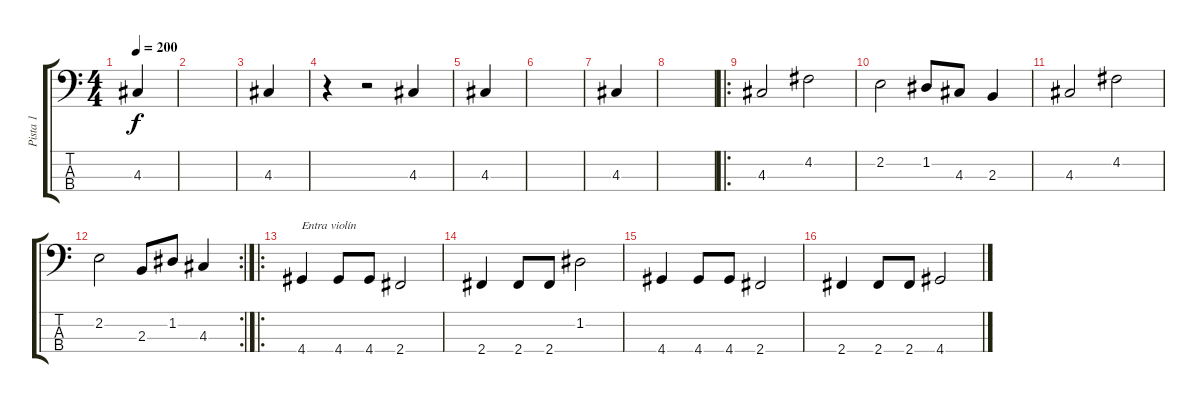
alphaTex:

\track ("Pista 1" "Pista 1") {instrument electricbassfinger}
\staff {score tabs}
\tuning (G2 D2 A1 E1) {hide}
\ts (4 4)
\tempo 200
\clef f4
\ks c
4.3.4{dy f instrument electricbassfinger} |
|
4.3.4 |
r.4 r.2 4.3.4 |
4.3.4 |
|
4.3.4 |
|
\ro
4.3.2 4.2.2 |
2.2.2 1.2.8 4.3.8 2.3.4 |
4.3.2 4.2.2 |
\rc 2
2.2.2 2.3.8 1.2.8 4.3.4 |
\ro
4.4.4{txt "Entra violín"} 4.4.8 4.4.8 2.4.2 |
2.4.4 2.4.8 2.4.8 1.2.2 |
4.4.4 4.4.8 4.4.8 2.4.2 |
2.4.4 2.4.8 2.4.8 4.4.2
